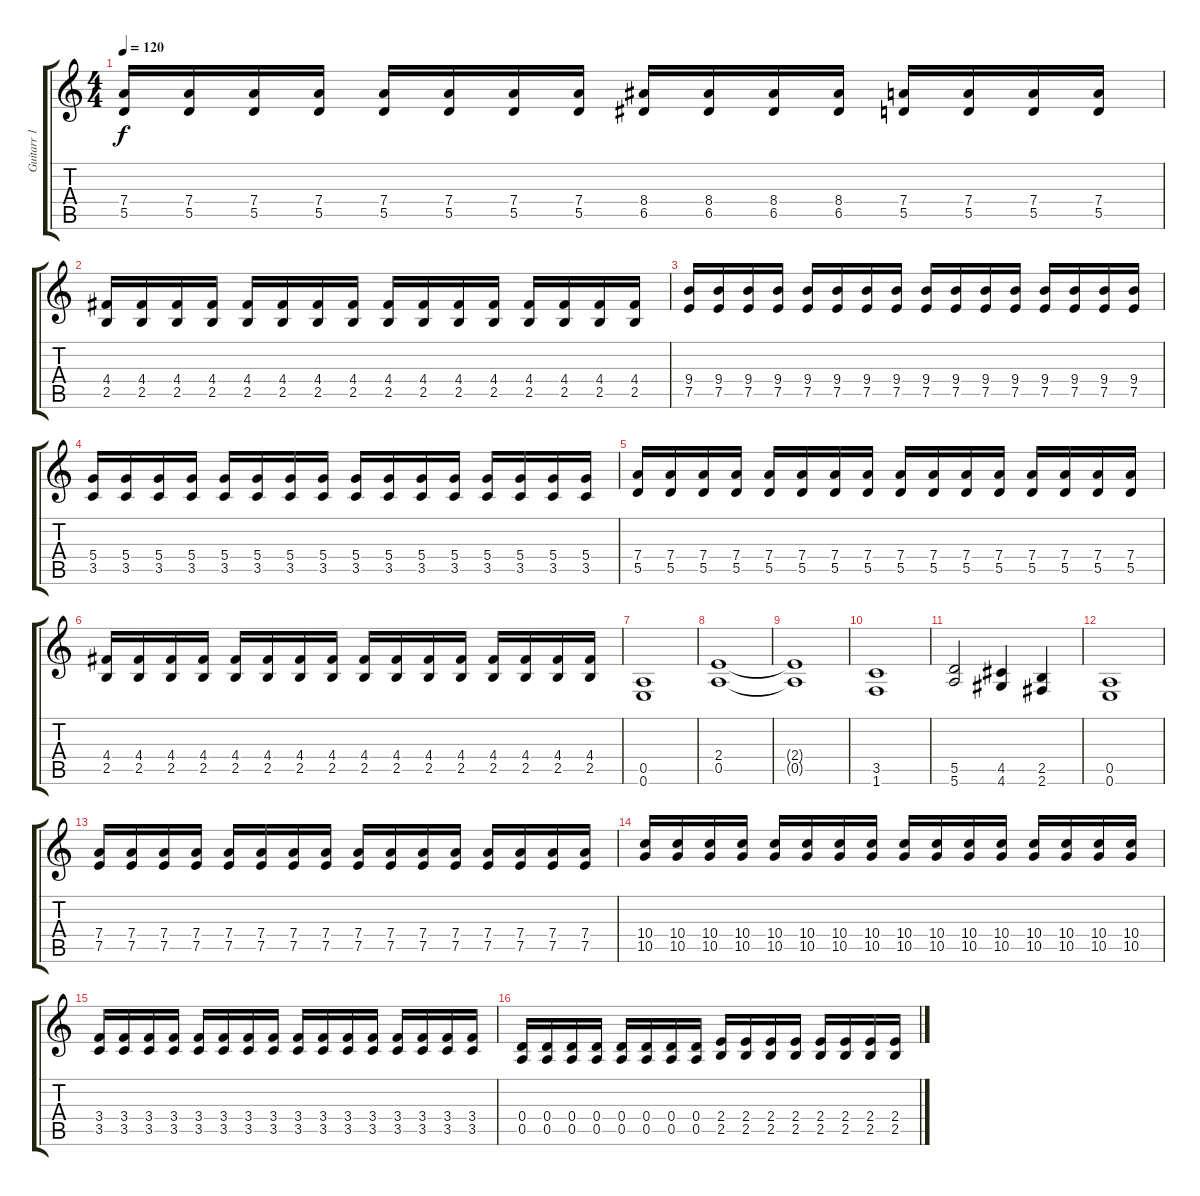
\track ("Guitarr 1" "Guitarr 1") {instrument overdrivenguitar}
\staff {score tabs}
\tuning (E4 B3 G3 D3 A2 E2) {hide}
\ts (4 4)
\tempo 120
\clef g2
\ks c
(7.4 5.5).16{dy f} (7.4 5.5).16 (7.4 5.5).16 (7.4 5.5).16 (7.4 5.5).16 (7.4 5.5).16 (7.4 5.5).16 (7.4 5.5).16 (8.4 6.5).16 (8.4 6.5).16 (8.4 6.5).16 (8.4 6.5).16 (7.4 5.5).16 (7.4 5.5).16 (7.4 5.5).16 (7.4 5.5).16 |
(4.4 2.5).16 (4.4 2.5).16 (4.4 2.5).16 (4.4 2.5).16 (4.4 2.5).16 (4.4 2.5).16 (4.4 2.5).16 (4.4 2.5).16 (4.4 2.5).16 (4.4 2.5).16 (4.4 2.5).16 (4.4 2.5).16 (4.4 2.5).16 (4.4 2.5).16 (4.4 2.5).16 (4.4 2.5).16 |
(9.4 7.5).16 (9.4 7.5).16 (9.4 7.5).16 (9.4 7.5).16 (9.4 7.5).16 (9.4 7.5).16 (9.4 7.5).16 (9.4 7.5).16 (9.4 7.5).16 (9.4 7.5).16 (9.4 7.5).16 (9.4 7.5).16 (9.4 7.5).16 (9.4 7.5).16 (9.4 7.5).16 (9.4 7.5).16 |
(5.4 3.5).16 (5.4 3.5).16 (5.4 3.5).16 (5.4 3.5).16 (5.4 3.5).16 (5.4 3.5).16 (5.4 3.5).16 (5.4 3.5).16 (5.4 3.5).16 (5.4 3.5).16 (5.4 3.5).16 (5.4 3.5).16 (5.4 3.5).16 (5.4 3.5).16 (5.4 3.5).16 (5.4 3.5).16 |
(7.4 5.5).16 (7.4 5.5).16 (7.4 5.5).16 (7.4 5.5).16 (7.4 5.5).16 (7.4 5.5).16 (7.4 5.5).16 (7.4 5.5).16 (7.4 5.5).16 (7.4 5.5).16 (7.4 5.5).16 (7.4 5.5).16 (7.4 5.5).16 (7.4 5.5).16 (7.4 5.5).16 (7.4 5.5).16 |
(4.4 2.5).16 (4.4 2.5).16 (4.4 2.5).16 (4.4 2.5).16 (4.4 2.5).16 (4.4 2.5).16 (4.4 2.5).16 (4.4 2.5).16 (4.4 2.5).16 (4.4 2.5).16 (4.4 2.5).16 (4.4 2.5).16 (4.4 2.5).16 (4.4 2.5).16 (4.4 2.5).16 (4.4 2.5).16 |
(0.5 0.6).1 |
(2.4 0.5).1 |
(2.4{t} 0.5{t}).1 |
(3.5 1.6).1 |
(5.5 5.6).2 (4.5 4.6).4 (2.5 2.6).4 |
(0.5 0.6).1 |
(7.4 7.5).16 (7.4 7.5).16 (7.4 7.5).16 (7.4 7.5).16 (7.4 7.5).16 (7.4 7.5).16 (7.4 7.5).16 (7.4 7.5).16 (7.4 7.5).16 (7.4 7.5).16 (7.4 7.5).16 (7.4 7.5).16 (7.4 7.5).16 (7.4 7.5).16 (7.4 7.5).16 (7.4 7.5).16 |
(10.4 10.5).16 (10.4 10.5).16 (10.4 10.5).16 (10.4 10.5).16 (10.4 10.5).16 (10.4 10.5).16 (10.4 10.5).16 (10.4 10.5).16 (10.4 10.5).16 (10.4 10.5).16 (10.4 10.5).16 (10.4 10.5).16 (10.4 10.5).16 (10.4 10.5).16 (10.4 10.5).16 (10.4 10.5).16 |
(3.4 3.5).16 (3.4 3.5).16 (3.4 3.5).16 (3.4 3.5).16 (3.4 3.5).16 (3.4 3.5).16 (3.4 3.5).16 (3.4 3.5).16 (3.4 3.5).16 (3.4 3.5).16 (3.4 3.5).16 (3.4 3.5).16 (3.4 3.5).16 (3.4 3.5).16 (3.4 3.5).16 (3.4 3.5).16 |
(0.4 0.5).16 (0.4 0.5).16 (0.4 0.5).16 (0.4 0.5).16 (0.4 0.5).16 (0.4 0.5).16 (0.4 0.5).16 (0.4 0.5).16 (2.4 2.5).16 (2.4 2.5).16 (2.4 2.5).16 (2.4 2.5).16 (2.4 2.5).16 (2.4 2.5).16 (2.4 2.5).16 (2.4 2.5).16
